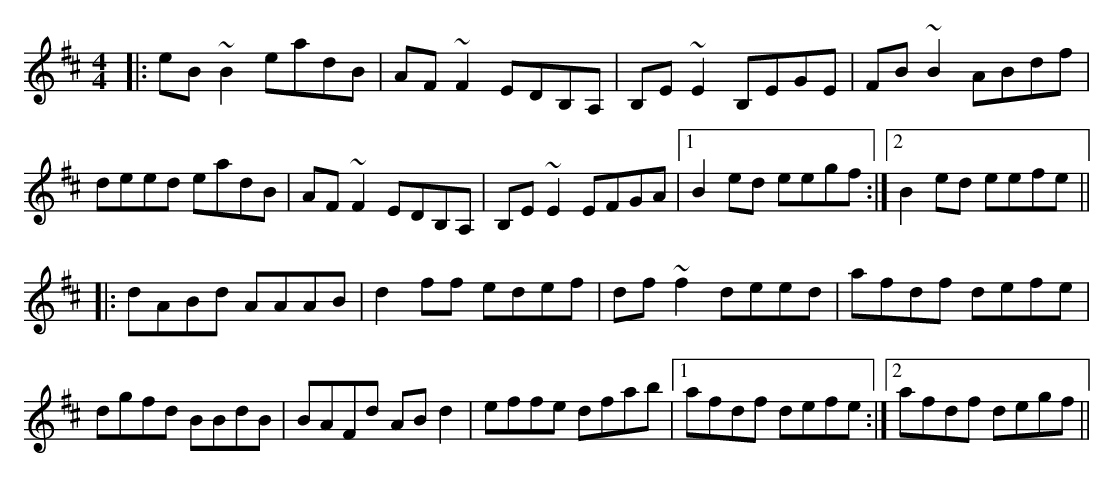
X:1
M:4/4
K:Edor
|:eB~B2 eadB|AF~F2 EDB,A,|B,E~E2 B,EGE|FB~B2 ABdf|
deed eadB|AF~F2 EDB,A,|B,E~E2 EFGA|1 B2ed eegf:|2 B2ed eefe||
|:dABd AAAB|d2 ff edef|df~f2 deed|afdf defe|
dgfd BBdB|BAFd ABd2|effe dfab|1 afdf defe:|2 afdf degf||
